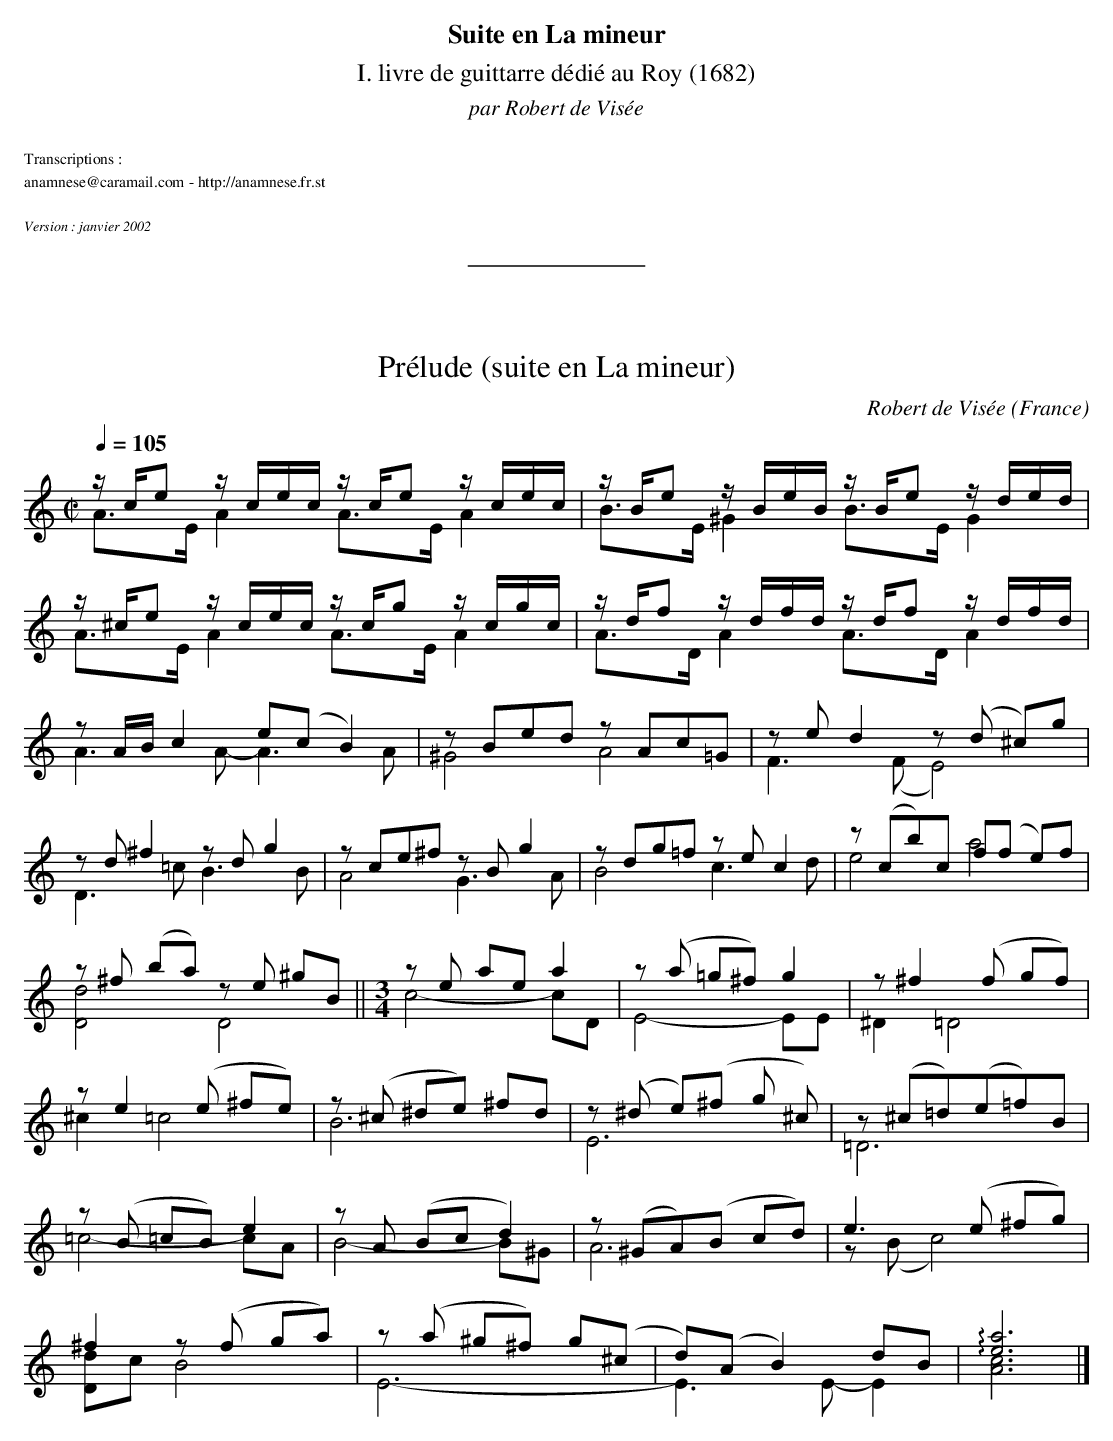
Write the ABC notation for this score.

X:1
T:Prélude (suite en La mineur)
C:Robert de Visée
O:France
M:C|
L:1/8
Q:1/4=105
K:C treble
%%staves (1 2)
V:1
z/c/e z/c/e/c/ z/c/e z/c/e/c/  | z/B/e z/B/e/B/ z/B/e z/d/e/d/ |
z/^c/e z/c/e/c/ z/c/g z/c/g/c/ | z/d/f z/d/f/d/ z/d/f z/d/f/d/ |
z A/B/c2 e(cB2) | zBed zAc=G | zed2 z(d ^c)g |
z d ^f2 zd g2 | zce^f z B g2 | zdg=f  zec2 |z (cb)c f(f e)f |
z^f (ba) ze ^gB ||\
M:3/4
ze ae a2 | z (a =g^f) g2 | z ^f2 (f gf) |
ze2 (e ^fe) | z (^c ^de) ^fd | z (^d e)(^f g ^c) | z (^c=d)(e=f)B |
z(B =cB)e2 | z A (Bc d2) | z (^GA)(B cd) | e3 (e ^fg) |
^f2 z (f ga) | z (a ^g^f) g(^c | d)(AB2) dB | !arpeggio![e6a6] |]
V:2
A>E A2 A>E A2 | B>E ^G2 B>E G2 | A>E A2 A>E A2 | A>D A2 A>D A2 |
A3 A-A3 A | ^G4 A4 | F3 (FE4) | D3=cB3 B | A4 G3A | B4 c3d | e4 a4 |
[D4d4] D4 ||\
M:3/4
c4-cD | E4-EE | ^D2 =D4 |
^c2 =c4 | B6 | E6 | =D6 |
=c4-cA | B4-B^G | A6 | z(Bc4) |
[Dd]c B4 | E6-|E3 E-E2 | [A6c6] |]
